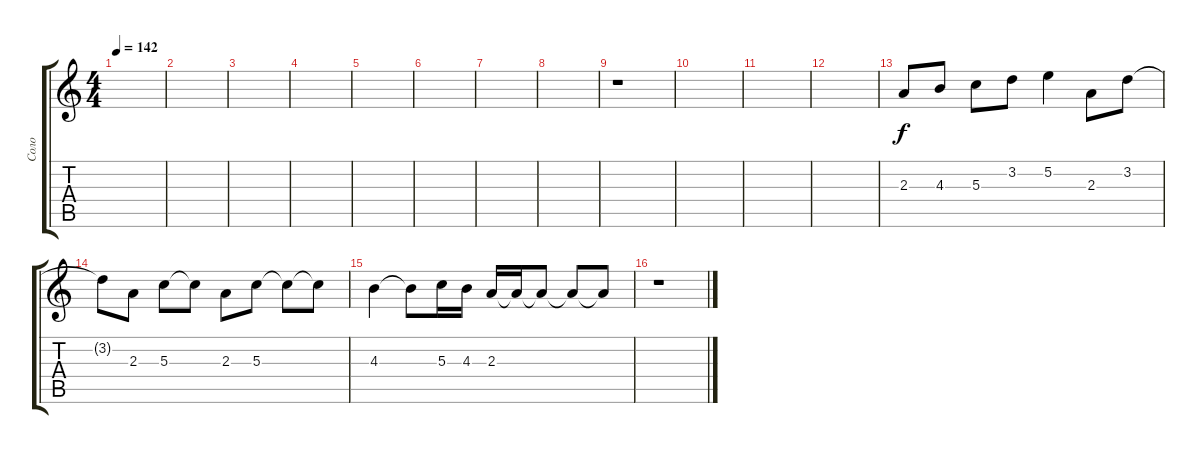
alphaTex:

\track ("Соло" "Соло") {instrument acousticguitarsteel}
\staff {score tabs}
\tuning (E4 B3 G3 D3 A2 E2) {hide}
\ts (4 4)
\tempo 142
\clef g2
\ks c
|
|
|
|
|
|
|
|
r.1 |
|
|
|
2.3.8 4.3.8 5.3.8 3.2.8 5.2.4 2.3.8 3.2.8 |
3.2{t}.8 2.3.8 5.3.8 5.3{t}.8 2.3.8 5.3.8 5.3{t}.8 5.3{t}.8 |
4.3.4 4.3{t}.8 5.3.16 4.3.16 2.3.16 2.3{t}.16 2.3{t}.8 2.3{t}.8 2.3{t}.8 |
r.1
